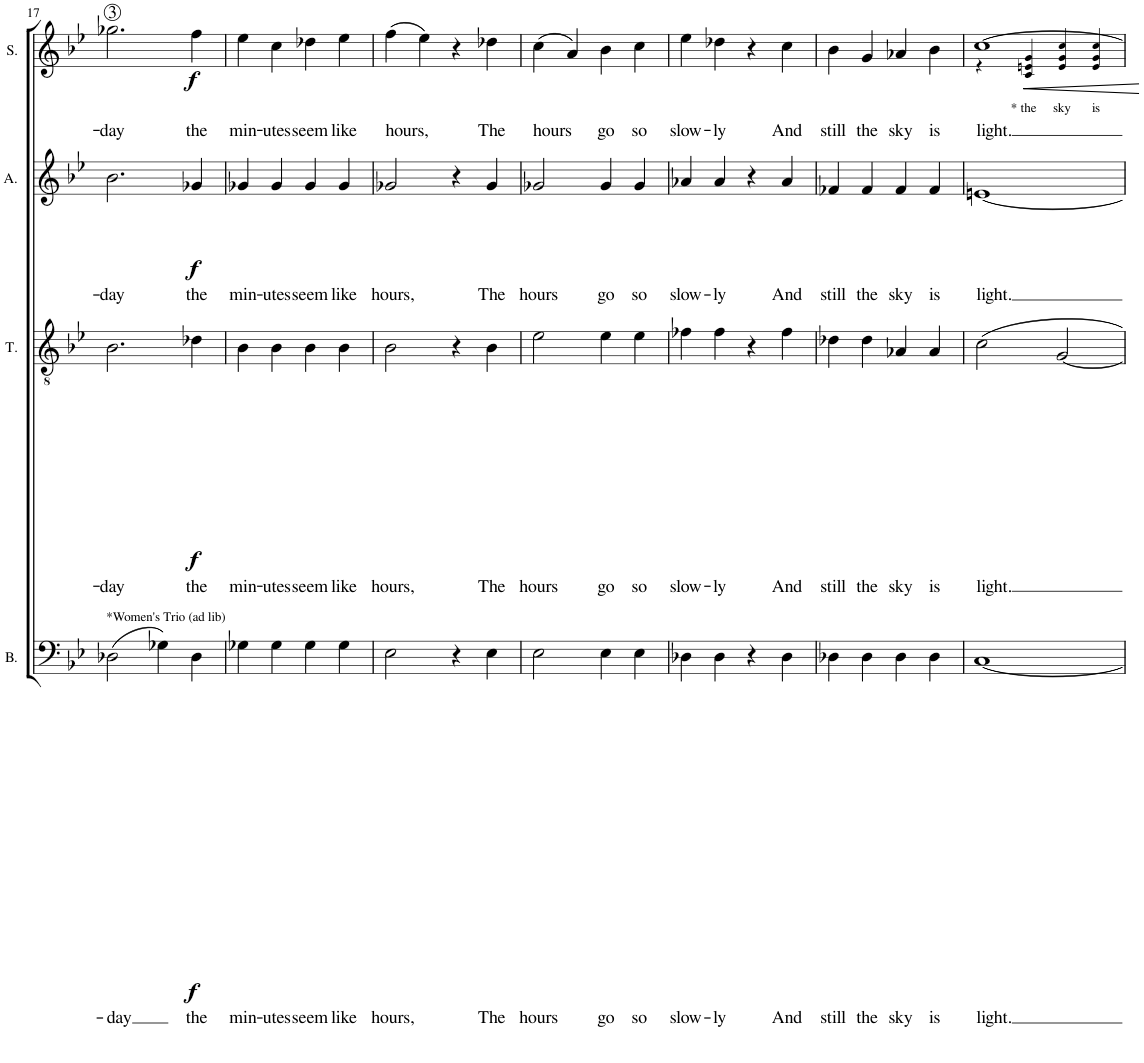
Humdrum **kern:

**kern	**text	**dynam	**kern	**text	**dynam	**kern	**text	**dynam	**kern	**text	**dynam
*part4	*part4	*part4	*part3	*part3	*part3	*part2	*part2	*part2	*part1	*part1	*part1
*staff4	*staff4	*staff4	*staff3	*staff3	*staff3	*staff2	*staff2	*staff2	*staff1	*staff1	*staff1
*I"Bass	*	*	*I"Tenor	*	*	*I"Alto	*	*	*I"Soprano	*	*
*I'B.	*	*	*I'T.	*	*	*I'A.	*	*	*I'S.	*	*
!!LO:PB:g=z
*clefF4	*	*	*clefGv2	*	*	*clefG2	*	*	*clefG2	*	*
*k[b-e-]	*	*	*k[b-e-]	*	*	*k[b-e-]	*	*	*k[b-e-]	*	*
*M4/4	*	*	*M4/4	*	*	*M4/4	*	*	*M4/4	*	*
*met(c)	*	*	*met(c)	*	*	*met(c)	*	*	*met(c)	*	*
=17	=17	=17	=17	=17	=17	=17	=17	=17	=17	=17	=17
!LO:TX:a:t=*Women's Trio (ad lib)	!	!	!	!	!	!	!	!	!	!	!
!	!LO:LY:b	!LO:DY:b	!	!LO:LY:b	!LO:DY:b	!	!LO:LY:b	!LO:DY:b	!	!LO:LY:b	!LO:DY:b
(2D-X\	-day	f	2.B-\	-day	f	2.b-\	-day	f	2.gg-X\	-day	f
4G-X\)	.	.	.	.	.	.	.	.	.	.	.
!	!LO:LY:b	!	!	!LO:LY:b	!	!	!LO:LY:b	!	!	!LO:LY:b	!
4D-\	the	.	4d-X\	the	.	4g-X/	the	.	4ff\	the	.
=18	=18	=18	=18	=18	=18	=18	=18	=18	=18	=18	=18
!	!LO:LY:b	!	!	!LO:LY:b	!	!	!LO:LY:b	!	!	!LO:LY:b	!
4G-X\	min-	.	4B-\	min-	.	4g-X/	min-	.	4ee-\	min-	.
!	!LO:LY:b	!	!	!LO:LY:b	!	!	!LO:LY:b	!	!	!LO:LY:b	!
4G-\	-utes	.	4B-\	-utes	.	4g-/	-utes	.	4cc\	-utes	.
!	!LO:LY:b	!	!	!LO:LY:b	!	!	!LO:LY:b	!	!	!LO:LY:b	!
4G-\	seem	.	4B-\	seem	.	4g-/	seem	.	4dd-X\	seem	.
!	!LO:LY:b	!	!	!LO:LY:b	!	!	!LO:LY:b	!	!	!LO:LY:b	!
4G-\	like	.	4B-\	like	.	4g-/	like	.	4ee-\	like	.
=19	=19	=19	=19	=19	=19	=19	=19	=19	=19	=19	=19
!	!LO:LY:b	!	!	!LO:LY:b	!	!	!LO:LY:b	!	!	!LO:LY:b	!
2E-\	hours,	.	2B-\	hours,	.	2g-X/	hours,	.	(4ff\	hours,	.
.	.	.	.	.	.	.	.	.	4ee-\)	.	.
4r	.	.	4r	.	.	4r	.	.	4r	.	.
!	!LO:LY:b	!	!	!LO:LY:b	!	!	!LO:LY:b	!	!	!LO:LY:b	!
4E-\	The	.	4B-\	The	.	4g-/	The	.	4dd-X\	The	.
=20	=20	=20	=20	=20	=20	=20	=20	=20	=20	=20	=20
!	!LO:LY:b	!	!	!LO:LY:b	!	!	!LO:LY:b	!	!	!LO:LY:b	!
2E-\	hours	.	2e-\	hours	.	2g-X/	hours	.	(4cc\	hours	.
.	.	.	.	.	.	.	.	.	4a/)	.	.
!	!LO:LY:b	!	!	!LO:LY:b	!	!	!LO:LY:b	!	!	!LO:LY:b	!
4E-\	go	.	4e-\	go	.	4g-/	go	.	4b-\	go	.
!	!LO:LY:b	!	!	!LO:LY:b	!	!	!LO:LY:b	!	!	!LO:LY:b	!
4E-\	so	.	4e-\	so	.	4g-/	so	.	4cc\	so	.
=21	=21	=21	=21	=21	=21	=21	=21	=21	=21	=21	=21
!	!LO:LY:b	!	!	!LO:LY:b	!	!	!LO:LY:b	!	!	!LO:LY:b	!
4D-X\	slow-	.	4f-X\	slow-	.	4a-X/	slow-	.	4ee-\	slow-	.
!	!LO:LY:b	!	!	!LO:LY:b	!	!	!LO:LY:b	!	!	!LO:LY:b	!
4D-\	-ly	.	4f-\	-ly	.	4a-/	-ly	.	4dd-X\	-ly	.
4r	.	.	4r	.	.	4r	.	.	4r	.	.
!	!LO:LY:b	!	!	!LO:LY:b	!	!	!LO:LY:b	!	!	!LO:LY:b	!
4D-\	And	.	4f-\	And	.	4a-/	And	.	4cc\	And	.
=22	=22	=22	=22	=22	=22	=22	=22	=22	=22	=22	=22
!	!LO:LY:b	!	!	!LO:LY:b	!	!	!LO:LY:b	!	!	!LO:LY:b	!
4D-X\	still	.	4d-X\	still	.	4f-X/	still	.	4b-\	still	.
!	!LO:LY:b	!	!	!LO:LY:b	!	!	!LO:LY:b	!	!	!LO:LY:b	!
4D-\	the	.	4d-\	the	.	4f-/	the	.	4g/	the	.
!	!LO:LY:b	!	!	!LO:LY:b	!	!	!LO:LY:b	!	!	!LO:LY:b	!
4D-\	sky	.	4A-X/	sky	.	4f-/	sky	.	4a-X/	sky	.
!	!LO:LY:b	!	!	!LO:LY:b	!	!	!LO:LY:b	!	!	!LO:LY:b	!
4D-\	is	.	4A-/	is	.	4f-/	is	.	4b-\	is	.
=23	=23	=23	=23	=23	=23	=23	=23	=23	=23	=23	=23
!	!LO:LY:b	!	!	!LO:LY:b	!	!	!LO:LY:b	!	!	!LO:LY:b	!
*	*	*	*	*	*	*	*	*	*^	*	*
[1C	light.	.	2c\	light.	.	[1en	light.	.	[1cc	4r	light.	.
!	!	!	!	!	!	!	!	!	!	!	!LO:LY:b	!LO:HP:b
.	.	.	.	.	.	.	.	.	.	4c!/ 4en!/ 4g!/	\* the	<
!	!	!	!	!	!	!	!	!	!	!	!LO:LY:b	!
.	.	.	[2G/	.	.	.	.	.	.	4e!/ 4g!/ 4cc!/	sky	.
!	!	!	!	!	!	!	!	!	!	!	!LO:LY:b	!
.	.	.	.	.	.	.	.	.	.	4e!/ 4g!/ 4cc!/	is	[
*	*	*	*	*	*	*	*	*	*v	*v	*	*
=	=	=	=	=	=	=	=	=	=	=	=
*-	*-	*-	*-	*-	*-	*-	*-	*-	*-	*-	*-
